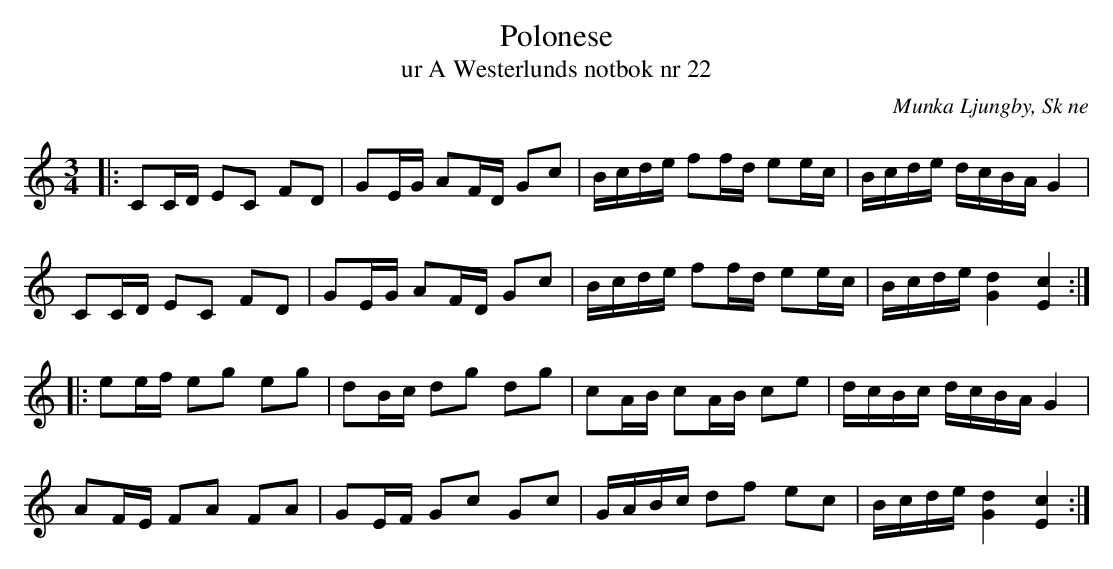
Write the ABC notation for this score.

X:1
T:Polonese
T:ur A Westerlunds notbok nr 22
O:Munka Ljungby, Sk ne
M:3/4
L:1/16
Q:100
K:C
|:C2CD E2C2 F2D2|G2EG A2FD G2c2|Bcde f2fd e2ec|Bcde dcBAG4|
C2CD E2C2 F2D2|G2EG A2FD G2c2|Bcde f2fd e2ec|Bcde [Gd]4[Ec]4:|
|:e2ef e2g2 e2g2|d2Bc d2g2 d2g2|c2AB c2AB c2e2|dcBc dcBAG4|
A2FE F2A2 F2A2|G2EF G2c2 G2c2|GABc d2f2 e2c2|Bcde [Gd]4[Ec]4:|
